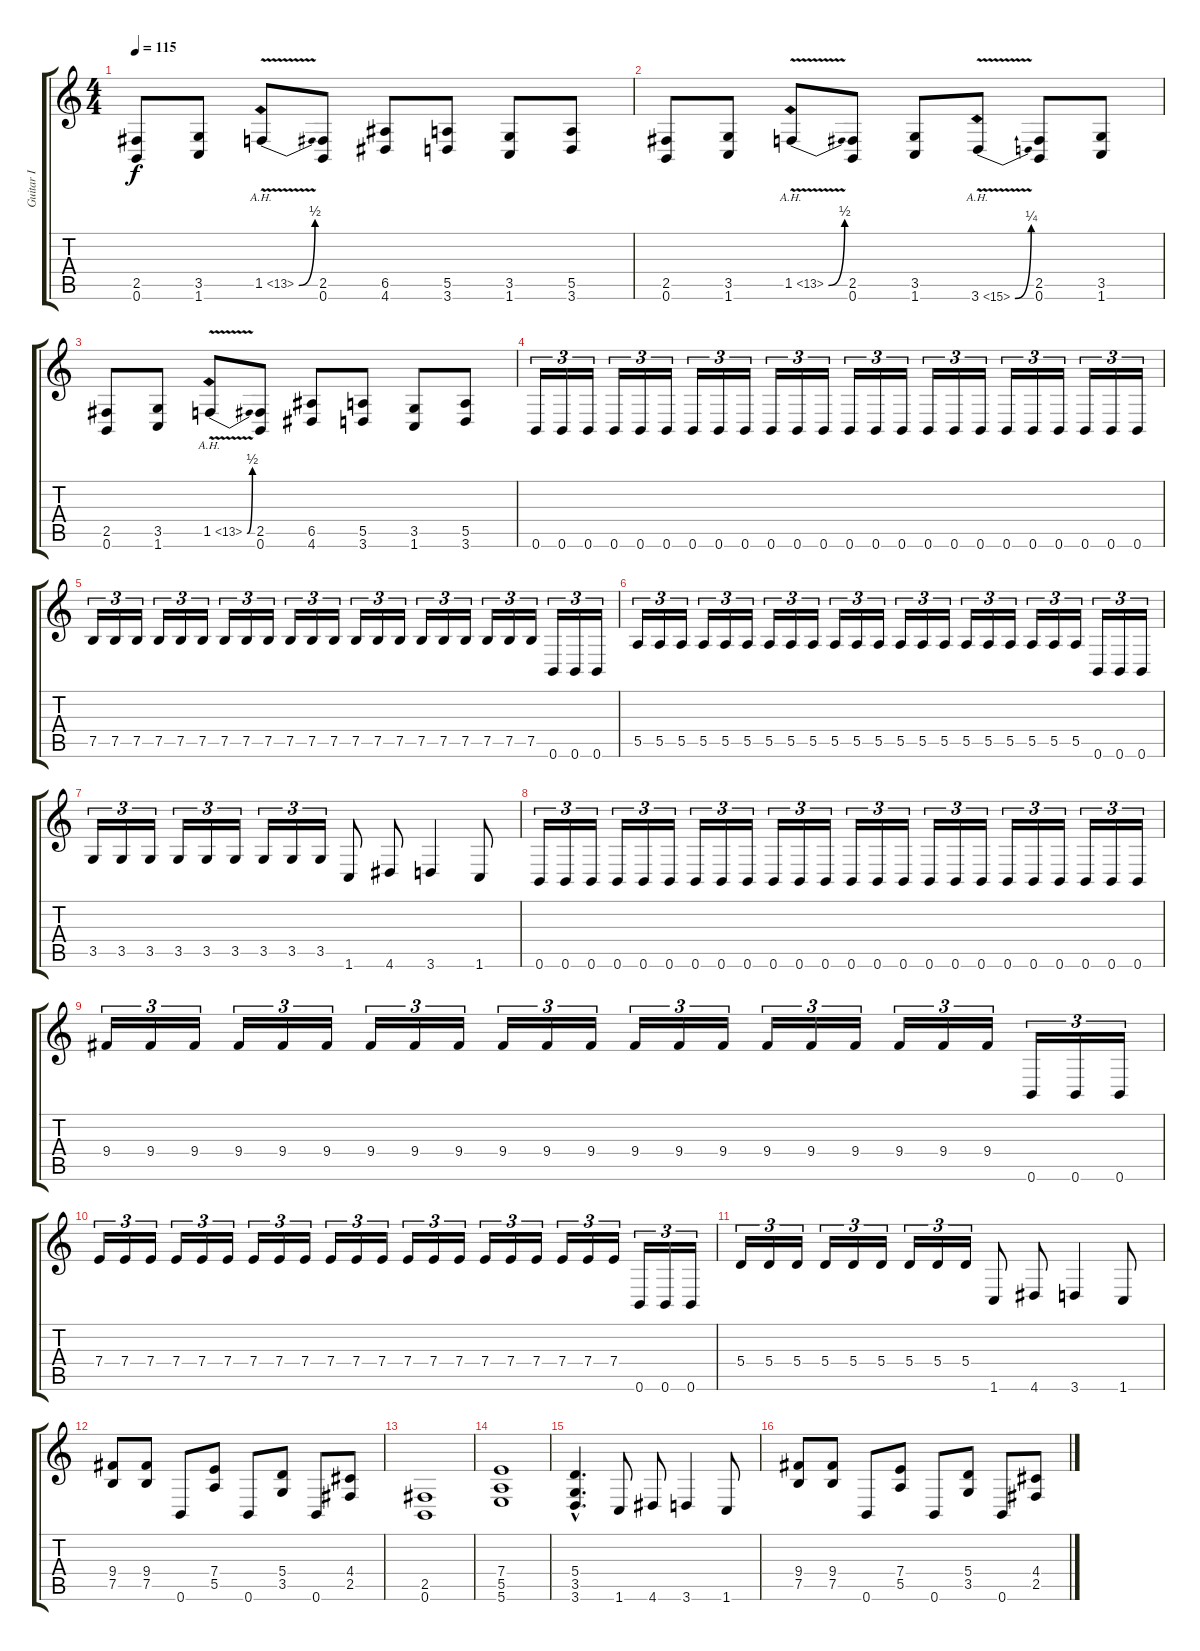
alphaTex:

\track ("Guitar I" "Guitar I") {instrument distortionguitar}
\staff {score tabs}
\tuning (B3 Gb3 D3 A2 E2 B1) {hide}
\ts (4 4)
\tempo 115
\clef g2
\ks c
(2.5 0.6).8{dy f} (3.5 1.6).8 1.5{be (bend 0 0 60 2) ah 12 v}.8 (2.5 0.6).8 (6.5 4.6).8 (5.5 3.6).8 (3.5 1.6).8 (5.5 3.6).8 |
(2.5 0.6).8 (3.5 1.6).8 1.5{be (bend 0 0 60 2) ah 12 v}.8 (2.5 0.6).8 (3.5 1.6).8 3.6{be (bend 0 0 60 1) ah 12 v}.8 (2.5 0.6).8 (3.5 1.6).8 |
(2.5 0.6).8 (3.5 1.6).8 1.5{be (bend 0 0 60 2) ah 12 v}.8 (2.5 0.6).8 (6.5 4.6).8 (5.5 3.6).8 (3.5 1.6).8 (5.5 3.6).8 |
0.6.16{tu (3 2)} 0.6.16{tu (3 2)} 0.6.16{tu (3 2)} 0.6.16{tu (3 2)} 0.6.16{tu (3 2)} 0.6.16{tu (3 2)} 0.6.16{tu (3 2)} 0.6.16{tu (3 2)} 0.6.16{tu (3 2)} 0.6.16{tu (3 2)} 0.6.16{tu (3 2)} 0.6.16{tu (3 2)} 0.6.16{tu (3 2)} 0.6.16{tu (3 2)} 0.6.16{tu (3 2)} 0.6.16{tu (3 2)} 0.6.16{tu (3 2)} 0.6.16{tu (3 2)} 0.6.16{tu (3 2)} 0.6.16{tu (3 2)} 0.6.16{tu (3 2)} 0.6.16{tu (3 2)} 0.6.16{tu (3 2)} 0.6.16{tu (3 2)} |
7.5.16{tu (3 2)} 7.5.16{tu (3 2)} 7.5.16{tu (3 2)} 7.5.16{tu (3 2)} 7.5.16{tu (3 2)} 7.5.16{tu (3 2)} 7.5.16{tu (3 2)} 7.5.16{tu (3 2)} 7.5.16{tu (3 2)} 7.5.16{tu (3 2)} 7.5.16{tu (3 2)} 7.5.16{tu (3 2)} 7.5.16{tu (3 2)} 7.5.16{tu (3 2)} 7.5.16{tu (3 2)} 7.5.16{tu (3 2)} 7.5.16{tu (3 2)} 7.5.16{tu (3 2)} 7.5.16{tu (3 2)} 7.5.16{tu (3 2)} 7.5.16{tu (3 2)} 0.6.16{tu (3 2)} 0.6.16{tu (3 2)} 0.6.16{tu (3 2)} |
5.5.16{tu (3 2)} 5.5.16{tu (3 2)} 5.5.16{tu (3 2)} 5.5.16{tu (3 2)} 5.5.16{tu (3 2)} 5.5.16{tu (3 2)} 5.5.16{tu (3 2)} 5.5.16{tu (3 2)} 5.5.16{tu (3 2)} 5.5.16{tu (3 2)} 5.5.16{tu (3 2)} 5.5.16{tu (3 2)} 5.5.16{tu (3 2)} 5.5.16{tu (3 2)} 5.5.16{tu (3 2)} 5.5.16{tu (3 2)} 5.5.16{tu (3 2)} 5.5.16{tu (3 2)} 5.5.16{tu (3 2)} 5.5.16{tu (3 2)} 5.5.16{tu (3 2)} 0.6.16{tu (3 2)} 0.6.16{tu (3 2)} 0.6.16{tu (3 2)} |
3.5.16{tu (3 2)} 3.5.16{tu (3 2)} 3.5.16{tu (3 2)} 3.5.16{tu (3 2)} 3.5.16{tu (3 2)} 3.5.16{tu (3 2)} 3.5.16{tu (3 2)} 3.5.16{tu (3 2)} 3.5.16{tu (3 2)} 1.6.8 4.6.8 3.6.4 1.6.8 |
0.6.16{tu (3 2)} 0.6.16{tu (3 2)} 0.6.16{tu (3 2)} 0.6.16{tu (3 2)} 0.6.16{tu (3 2)} 0.6.16{tu (3 2)} 0.6.16{tu (3 2)} 0.6.16{tu (3 2)} 0.6.16{tu (3 2)} 0.6.16{tu (3 2)} 0.6.16{tu (3 2)} 0.6.16{tu (3 2)} 0.6.16{tu (3 2)} 0.6.16{tu (3 2)} 0.6.16{tu (3 2)} 0.6.16{tu (3 2)} 0.6.16{tu (3 2)} 0.6.16{tu (3 2)} 0.6.16{tu (3 2)} 0.6.16{tu (3 2)} 0.6.16{tu (3 2)} 0.6.16{tu (3 2)} 0.6.16{tu (3 2)} 0.6.16{tu (3 2)} |
9.4.16{tu (3 2)} 9.4.16{tu (3 2)} 9.4.16{tu (3 2)} 9.4.16{tu (3 2)} 9.4.16{tu (3 2)} 9.4.16{tu (3 2)} 9.4.16{tu (3 2)} 9.4.16{tu (3 2)} 9.4.16{tu (3 2)} 9.4.16{tu (3 2)} 9.4.16{tu (3 2)} 9.4.16{tu (3 2)} 9.4.16{tu (3 2)} 9.4.16{tu (3 2)} 9.4.16{tu (3 2)} 9.4.16{tu (3 2)} 9.4.16{tu (3 2)} 9.4.16{tu (3 2)} 9.4.16{tu (3 2)} 9.4.16{tu (3 2)} 9.4.16{tu (3 2)} 0.6.16{tu (3 2)} 0.6.16{tu (3 2)} 0.6.16{tu (3 2)} |
7.4.16{tu (3 2)} 7.4.16{tu (3 2)} 7.4.16{tu (3 2)} 7.4.16{tu (3 2)} 7.4.16{tu (3 2)} 7.4.16{tu (3 2)} 7.4.16{tu (3 2)} 7.4.16{tu (3 2)} 7.4.16{tu (3 2)} 7.4.16{tu (3 2)} 7.4.16{tu (3 2)} 7.4.16{tu (3 2)} 7.4.16{tu (3 2)} 7.4.16{tu (3 2)} 7.4.16{tu (3 2)} 7.4.16{tu (3 2)} 7.4.16{tu (3 2)} 7.4.16{tu (3 2)} 7.4.16{tu (3 2)} 7.4.16{tu (3 2)} 7.4.16{tu (3 2)} 0.6.16{tu (3 2)} 0.6.16{tu (3 2)} 0.6.16{tu (3 2)} |
5.4.16{tu (3 2)} 5.4.16{tu (3 2)} 5.4.16{tu (3 2)} 5.4.16{tu (3 2)} 5.4.16{tu (3 2)} 5.4.16{tu (3 2)} 5.4.16{tu (3 2)} 5.4.16{tu (3 2)} 5.4.16{tu (3 2)} 1.6.8 4.6.8 3.6.4 1.6.8 |
(9.4 7.5).8 (9.4 7.5).8 0.6.8 (7.4 5.5).8 0.6.8 (5.4 3.5).8 0.6.8 (4.4 2.5).8 |
(2.5 0.6).1 |
(7.4 5.5 5.6).1 |
(5.4{hac} 3.5{hac} 3.6{hac}).4{d} 1.6.8 4.6.8 3.6.4 1.6.8 |
(9.4 7.5).8 (9.4 7.5).8 0.6.8 (7.4 5.5).8 0.6.8 (5.4 3.5).8 0.6.8 (4.4 2.5).8
